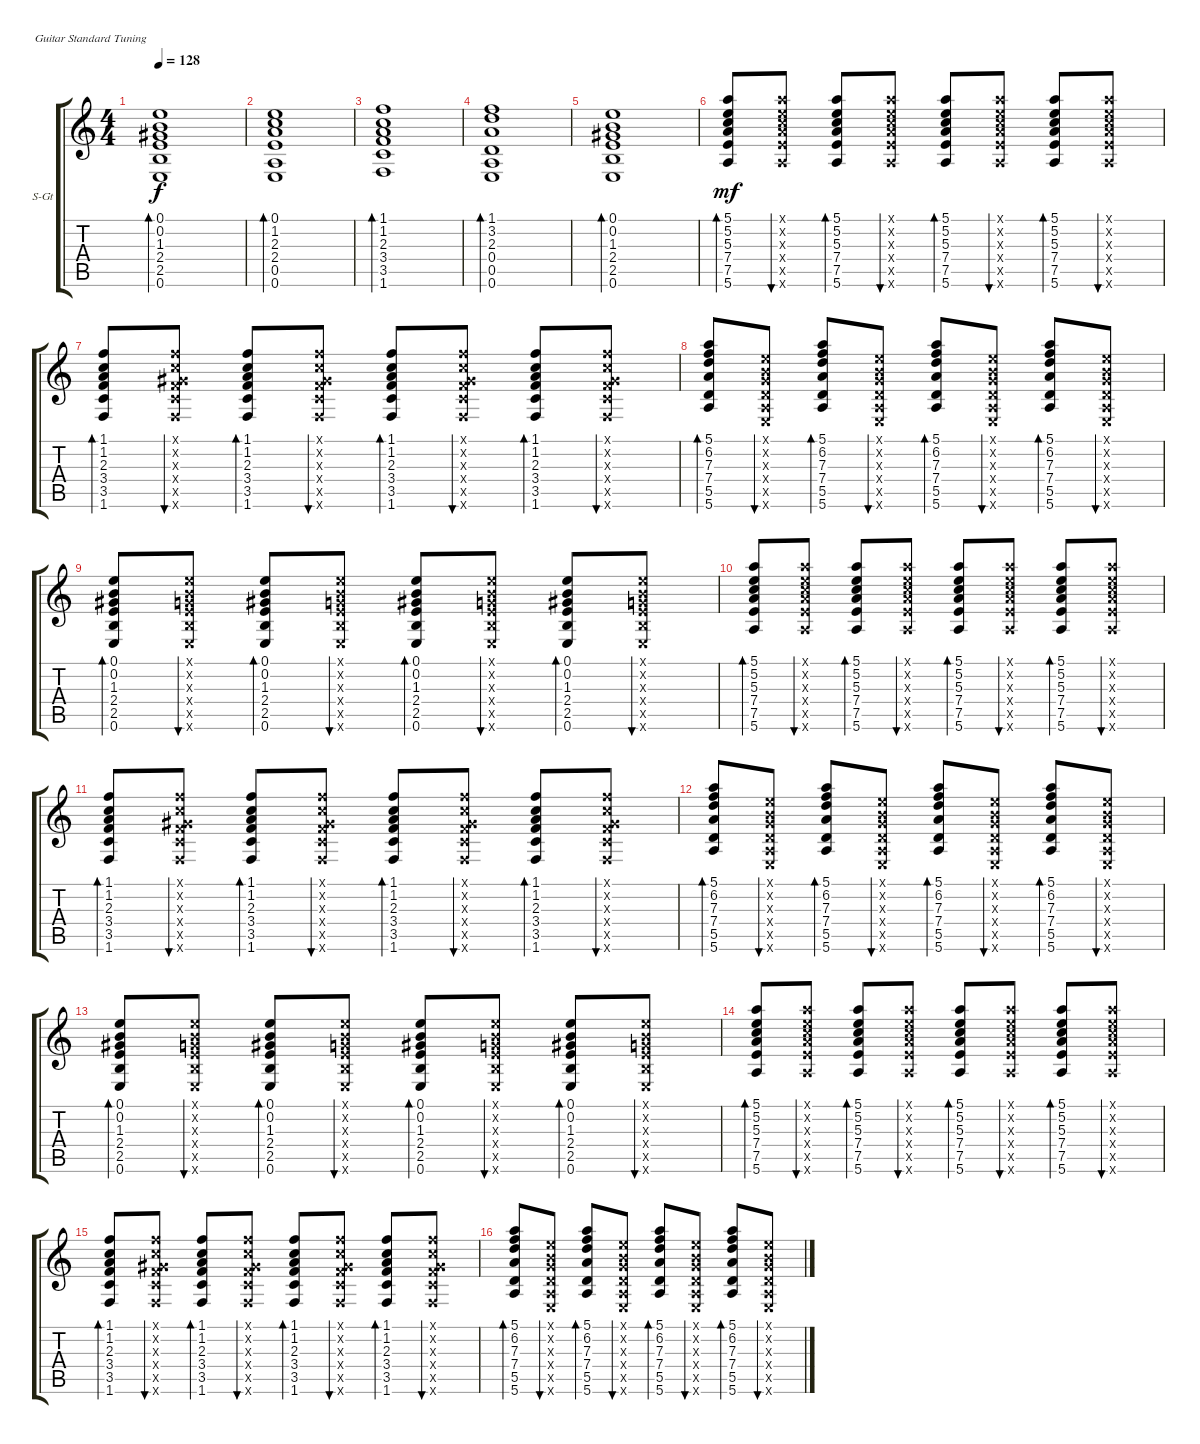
\defaultSystemsLayout 4
\bracketExtendMode groupsimilarinstruments
\firstSystemTrackNameOrientation horizontal
\otherSystemsTrackNameOrientation horizontal
\track ("В. Бутусов (гитара)" "S-Gt") {instrument acousticguitarsteel}
\staff {score tabs}
\tuning (E4 B3 G3 D3 A2 E2)
\ts (4 4)
\tempo 128
\clef g2
\ks c
(0.6 2.5 2.4 1.3 0.2 0.1).1{bd 76 dy f} |
(0.6 0.5 2.4 2.3 1.2 0.1).1{bd 79} |
(1.6 3.5 3.4 2.3 1.2 1.1).1{bd 76} |
(0.6 0.5 0.4 2.3 3.2 1.1).1{bd 73} |
(0.6 2.5 2.4 1.3 0.2 0.1).1{bd 76} |
(5.6 7.5 7.4 5.3 5.2 5.1).8{bd 72 dy mf} (5.6{x} 7.5{x} 7.4{x} 5.3{x} 5.2{x} 5.1{x}).8{bu 41} (5.6 7.5 7.4 5.3 5.2 5.1).8{bd 72} (5.6{x} 7.5{x} 7.4{x} 5.3{x} 5.2{x} 5.1{x}).8{bu 41} (5.6 7.5 7.4 5.3 5.2 5.1).8{bd 72} (5.6{x} 7.5{x} 7.4{x} 5.3{x} 5.2{x} 5.1{x}).8{bu 41} (5.6 7.5 7.4 5.3 5.2 5.1).8{bd 72} (5.6{x} 7.5{x} 7.4{x} 5.3{x} 5.2{x} 5.1{x}).8{bu 41} |
(1.6 3.5 3.4 2.3 1.2 1.1).8{bd 72} (1.6{x} 3.5{x} 3.4{x} 1.3{x} 1.2{x} 1.1{x}).8{bu 41} (1.6 3.5 3.4 2.3 1.2 1.1).8{bd 72} (1.6{x} 3.5{x} 3.4{x} 1.3{x} 1.2{x} 1.1{x}).8{bu 41} (1.6 3.5 3.4 2.3 1.2 1.1).8{bd 72} (1.6{x} 3.5{x} 3.4{x} 1.3{x} 1.2{x} 1.1{x}).8{bu 41} (1.6 3.5 3.4 2.3 1.2 1.1).8{bd 72} (1.6{x} 3.5{x} 3.4{x} 1.3{x} 1.2{x} 1.1{x}).8{bu 41} |
(5.6 5.5 7.4 7.3 6.2 5.1).8{bd 40} (0.1{x} 0.2{x} 0.3{x} 0.4{x} 0.6{x} 0.5{x}).8{bu 39} (5.6 5.5 7.4 7.3 6.2 5.1).8{bd 40} (0.1{x} 0.2{x} 0.3{x} 0.4{x} 0.6{x} 0.5{x}).8{bu 39} (5.6 5.5 7.4 7.3 6.2 5.1).8{bd 40} (0.1{x} 0.2{x} 0.3{x} 0.4{x} 0.6{x} 0.5{x}).8{bu 39} (5.6 5.5 7.4 7.3 6.2 5.1).8{bd 40} (0.1{x} 0.2{x} 0.3{x} 0.4{x} 0.6{x} 0.5{x}).8{bu 39} |
(0.6 2.5 2.4 1.3 0.2 0.1).8{bd 72} (0.6{x} 2.5{x} 2.4{x} 0.3{x} 0.2{x} 0.1{x}).8{bu 41} (0.6 2.5 2.4 1.3 0.2 0.1).8{bd 72} (0.6{x} 2.5{x} 2.4{x} 0.3{x} 0.2{x} 0.1{x}).8{bu 41} (0.6 2.5 2.4 1.3 0.2 0.1).8{bd 72} (0.6{x} 2.5{x} 2.4{x} 0.3{x} 0.2{x} 0.1{x}).8{bu 41} (0.6 2.5 2.4 1.3 0.2 0.1).8{bd 72} (0.6{x} 2.5{x} 2.4{x} 0.3{x} 0.2{x} 0.1{x}).8{bu 41} |
(5.6 7.5 7.4 5.3 5.2 5.1).8{bd 72} (5.6{x} 7.5{x} 7.4{x} 5.3{x} 5.2{x} 5.1{x}).8{bu 41} (5.6 7.5 7.4 5.3 5.2 5.1).8{bd 72} (5.6{x} 7.5{x} 7.4{x} 5.3{x} 5.2{x} 5.1{x}).8{bu 41} (5.6 7.5 7.4 5.3 5.2 5.1).8{bd 72} (5.6{x} 7.5{x} 7.4{x} 5.3{x} 5.2{x} 5.1{x}).8{bu 41} (5.6 7.5 7.4 5.3 5.2 5.1).8{bd 72} (5.6{x} 7.5{x} 7.4{x} 5.3{x} 5.2{x} 5.1{x}).8{bu 41} |
(1.6 3.5 3.4 2.3 1.2 1.1).8{bd 72} (1.6{x} 3.5{x} 3.4{x} 1.3{x} 1.2{x} 1.1{x}).8{bu 41} (1.6 3.5 3.4 2.3 1.2 1.1).8{bd 72} (1.6{x} 3.5{x} 3.4{x} 1.3{x} 1.2{x} 1.1{x}).8{bu 41} (1.6 3.5 3.4 2.3 1.2 1.1).8{bd 72} (1.6{x} 3.5{x} 3.4{x} 1.3{x} 1.2{x} 1.1{x}).8{bu 41} (1.6 3.5 3.4 2.3 1.2 1.1).8{bd 72} (1.6{x} 3.5{x} 3.4{x} 1.3{x} 1.2{x} 1.1{x}).8{bu 41} |
(5.6 5.5 7.4 7.3 6.2 5.1).8{bd 40} (0.1{x} 0.2{x} 0.3{x} 0.4{x} 0.6{x} 0.5{x}).8{bu 39} (5.6 5.5 7.4 7.3 6.2 5.1).8{bd 40} (0.1{x} 0.2{x} 0.3{x} 0.4{x} 0.6{x} 0.5{x}).8{bu 39} (5.6 5.5 7.4 7.3 6.2 5.1).8{bd 40} (0.1{x} 0.2{x} 0.3{x} 0.4{x} 0.6{x} 0.5{x}).8{bu 39} (5.6 5.5 7.4 7.3 6.2 5.1).8{bd 40} (0.1{x} 0.2{x} 0.3{x} 0.4{x} 0.6{x} 0.5{x}).8{bu 39} |
(0.6 2.5 2.4 1.3 0.2 0.1).8{bd 72} (0.6{x} 2.5{x} 2.4{x} 0.3{x} 0.2{x} 0.1{x}).8{bu 41} (0.6 2.5 2.4 1.3 0.2 0.1).8{bd 72} (0.6{x} 2.5{x} 2.4{x} 0.3{x} 0.2{x} 0.1{x}).8{bu 41} (0.6 2.5 2.4 1.3 0.2 0.1).8{bd 72} (0.6{x} 2.5{x} 2.4{x} 0.3{x} 0.2{x} 0.1{x}).8{bu 41} (0.6 2.5 2.4 1.3 0.2 0.1).8{bd 72} (0.6{x} 2.5{x} 2.4{x} 0.3{x} 0.2{x} 0.1{x}).8{bu 41} |
(5.6 7.5 7.4 5.3 5.2 5.1).8{bd 72} (5.6{x} 7.5{x} 7.4{x} 5.3{x} 5.2{x} 5.1{x}).8{bu 41} (5.6 7.5 7.4 5.3 5.2 5.1).8{bd 72} (5.6{x} 7.5{x} 7.4{x} 5.3{x} 5.2{x} 5.1{x}).8{bu 41} (5.6 7.5 7.4 5.3 5.2 5.1).8{bd 72} (5.6{x} 7.5{x} 7.4{x} 5.3{x} 5.2{x} 5.1{x}).8{bu 41} (5.6 7.5 7.4 5.3 5.2 5.1).8{bd 72} (5.6{x} 7.5{x} 7.4{x} 5.3{x} 5.2{x} 5.1{x}).8{bu 41} |
(1.6 3.5 3.4 2.3 1.2 1.1).8{bd 72} (1.6{x} 3.5{x} 3.4{x} 1.3{x} 1.2{x} 1.1{x}).8{bu 41} (1.6 3.5 3.4 2.3 1.2 1.1).8{bd 72} (1.6{x} 3.5{x} 3.4{x} 1.3{x} 1.2{x} 1.1{x}).8{bu 41} (1.6 3.5 3.4 2.3 1.2 1.1).8{bd 72} (1.6{x} 3.5{x} 3.4{x} 1.3{x} 1.2{x} 1.1{x}).8{bu 41} (1.6 3.5 3.4 2.3 1.2 1.1).8{bd 72} (1.6{x} 3.5{x} 3.4{x} 1.3{x} 1.2{x} 1.1{x}).8{bu 41} |
(5.6 5.5 7.4 7.3 6.2 5.1).8{bd 40} (0.1{x} 0.2{x} 0.3{x} 0.4{x} 0.6{x} 0.5{x}).8{bu 39} (5.6 5.5 7.4 7.3 6.2 5.1).8{bd 40} (0.1{x} 0.2{x} 0.3{x} 0.4{x} 0.6{x} 0.5{x}).8{bu 39} (5.6 5.5 7.4 7.3 6.2 5.1).8{bd 40} (0.1{x} 0.2{x} 0.3{x} 0.4{x} 0.6{x} 0.5{x}).8{bu 39} (5.6 5.5 7.4 7.3 6.2 5.1).8{bd 40} (0.1{x} 0.2{x} 0.3{x} 0.4{x} 0.6{x} 0.5{x}).8{bu 39}
